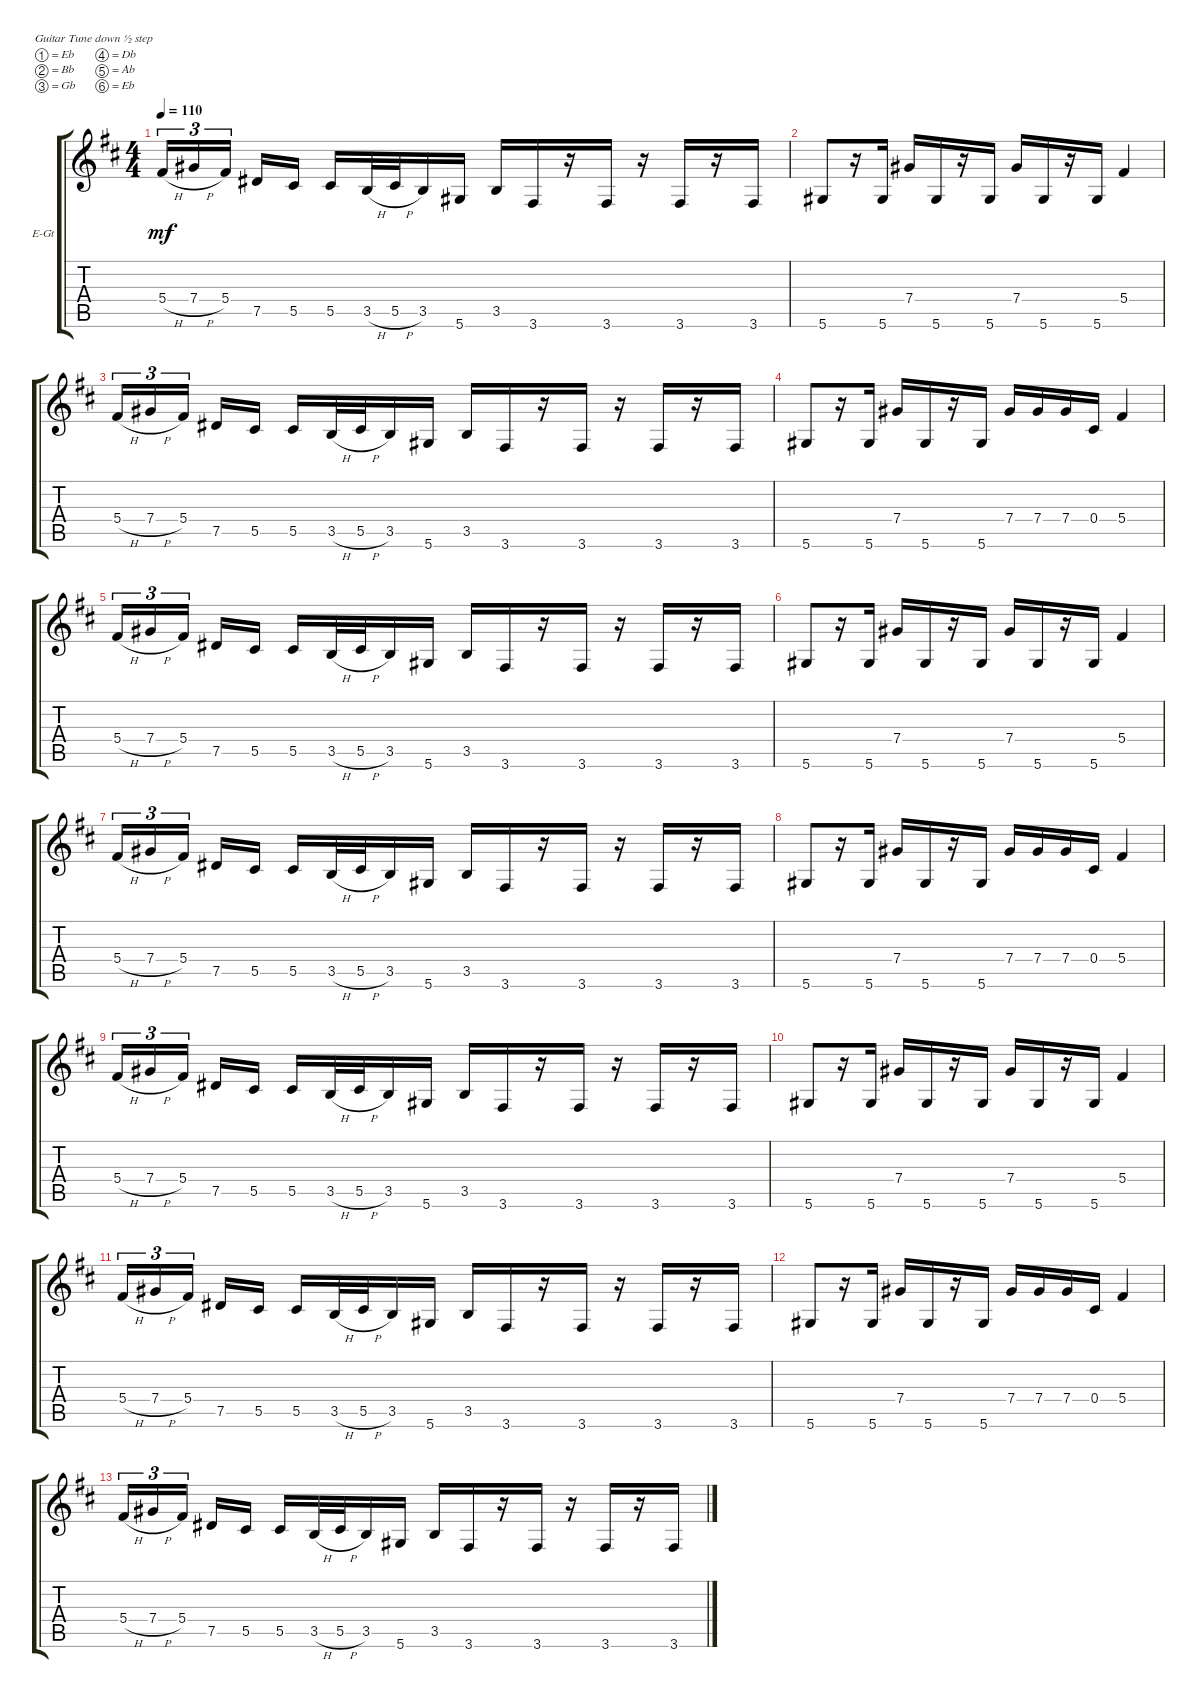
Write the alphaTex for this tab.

\defaultSystemsLayout 4
\bracketExtendMode groupsimilarinstruments
\firstSystemTrackNameOrientation horizontal
\otherSystemsTrackNameOrientation horizontal
\track ("PAU L STANLEY" "E-Gt") {instrument distortionguitar}
\staff {score tabs}
\tuning (Eb4 Bb3 Gb3 Db3 Ab2 Eb2)
\ts (4 4)
\tempo 110
\clef g2
\ks d
5.4{h}.16{tu (3 2) dy mf} 7.4{h}.16{tu (3 2)} 5.4.16{tu (3 2)} 7.5.16 5.5.16 5.5.16 3.5{h}.32 5.5{h}.32 3.5.16 5.6.16 3.5.16 3.6.16 r.16 3.6.16 r.16 3.6.16 r.16 3.6.16 |
5.6.8 r.16 5.6.16 7.4.16 5.6.16 r.16 5.6.16 7.4.16 5.6.16 r.16 5.6.16 5.4.4 |
5.4{h}.16{tu (3 2)} 7.4{h}.16{tu (3 2)} 5.4.16{tu (3 2)} 7.5.16 5.5.16 5.5.16 3.5{h}.32 5.5{h}.32 3.5.16 5.6.16 3.5.16 3.6.16 r.16 3.6.16 r.16 3.6.16 r.16 3.6.16 |
5.6.8 r.16 5.6.16 7.4.16 5.6.16 r.16 5.6.16 7.4.16 7.4.16 7.4.16 0.4.16 5.4.4 |
5.4{h}.16{tu (3 2)} 7.4{h}.16{tu (3 2)} 5.4.16{tu (3 2)} 7.5.16 5.5.16 5.5.16 3.5{h}.32 5.5{h}.32 3.5.16 5.6.16 3.5.16 3.6.16 r.16 3.6.16 r.16 3.6.16 r.16 3.6.16 |
5.6.8 r.16 5.6.16 7.4.16 5.6.16 r.16 5.6.16 7.4.16 5.6.16 r.16 5.6.16 5.4.4 |
5.4{h}.16{tu (3 2)} 7.4{h}.16{tu (3 2)} 5.4.16{tu (3 2)} 7.5.16 5.5.16 5.5.16 3.5{h}.32 5.5{h}.32 3.5.16 5.6.16 3.5.16 3.6.16 r.16 3.6.16 r.16 3.6.16 r.16 3.6.16 |
5.6.8 r.16 5.6.16 7.4.16 5.6.16 r.16 5.6.16 7.4.16 7.4.16 7.4.16 0.4.16 5.4.4 |
5.4{h}.16{tu (3 2)} 7.4{h}.16{tu (3 2)} 5.4.16{tu (3 2)} 7.5.16 5.5.16 5.5.16 3.5{h}.32 5.5{h}.32 3.5.16 5.6.16 3.5.16 3.6.16 r.16 3.6.16 r.16 3.6.16 r.16 3.6.16 |
5.6.8 r.16 5.6.16 7.4.16 5.6.16 r.16 5.6.16 7.4.16 5.6.16 r.16 5.6.16 5.4.4 |
5.4{h}.16{tu (3 2)} 7.4{h}.16{tu (3 2)} 5.4.16{tu (3 2)} 7.5.16 5.5.16 5.5.16 3.5{h}.32 5.5{h}.32 3.5.16 5.6.16 3.5.16 3.6.16 r.16 3.6.16 r.16 3.6.16 r.16 3.6.16 |
5.6.8 r.16 5.6.16 7.4.16 5.6.16 r.16 5.6.16 7.4.16 7.4.16 7.4.16 0.4.16 5.4.4 |
5.4{h}.16{tu (3 2)} 7.4{h}.16{tu (3 2)} 5.4.16{tu (3 2)} 7.5.16 5.5.16 5.5.16 3.5{h}.32 5.5{h}.32 3.5.16 5.6.16 3.5.16 3.6.16 r.16 3.6.16 r.16 3.6.16 r.16 3.6.16
